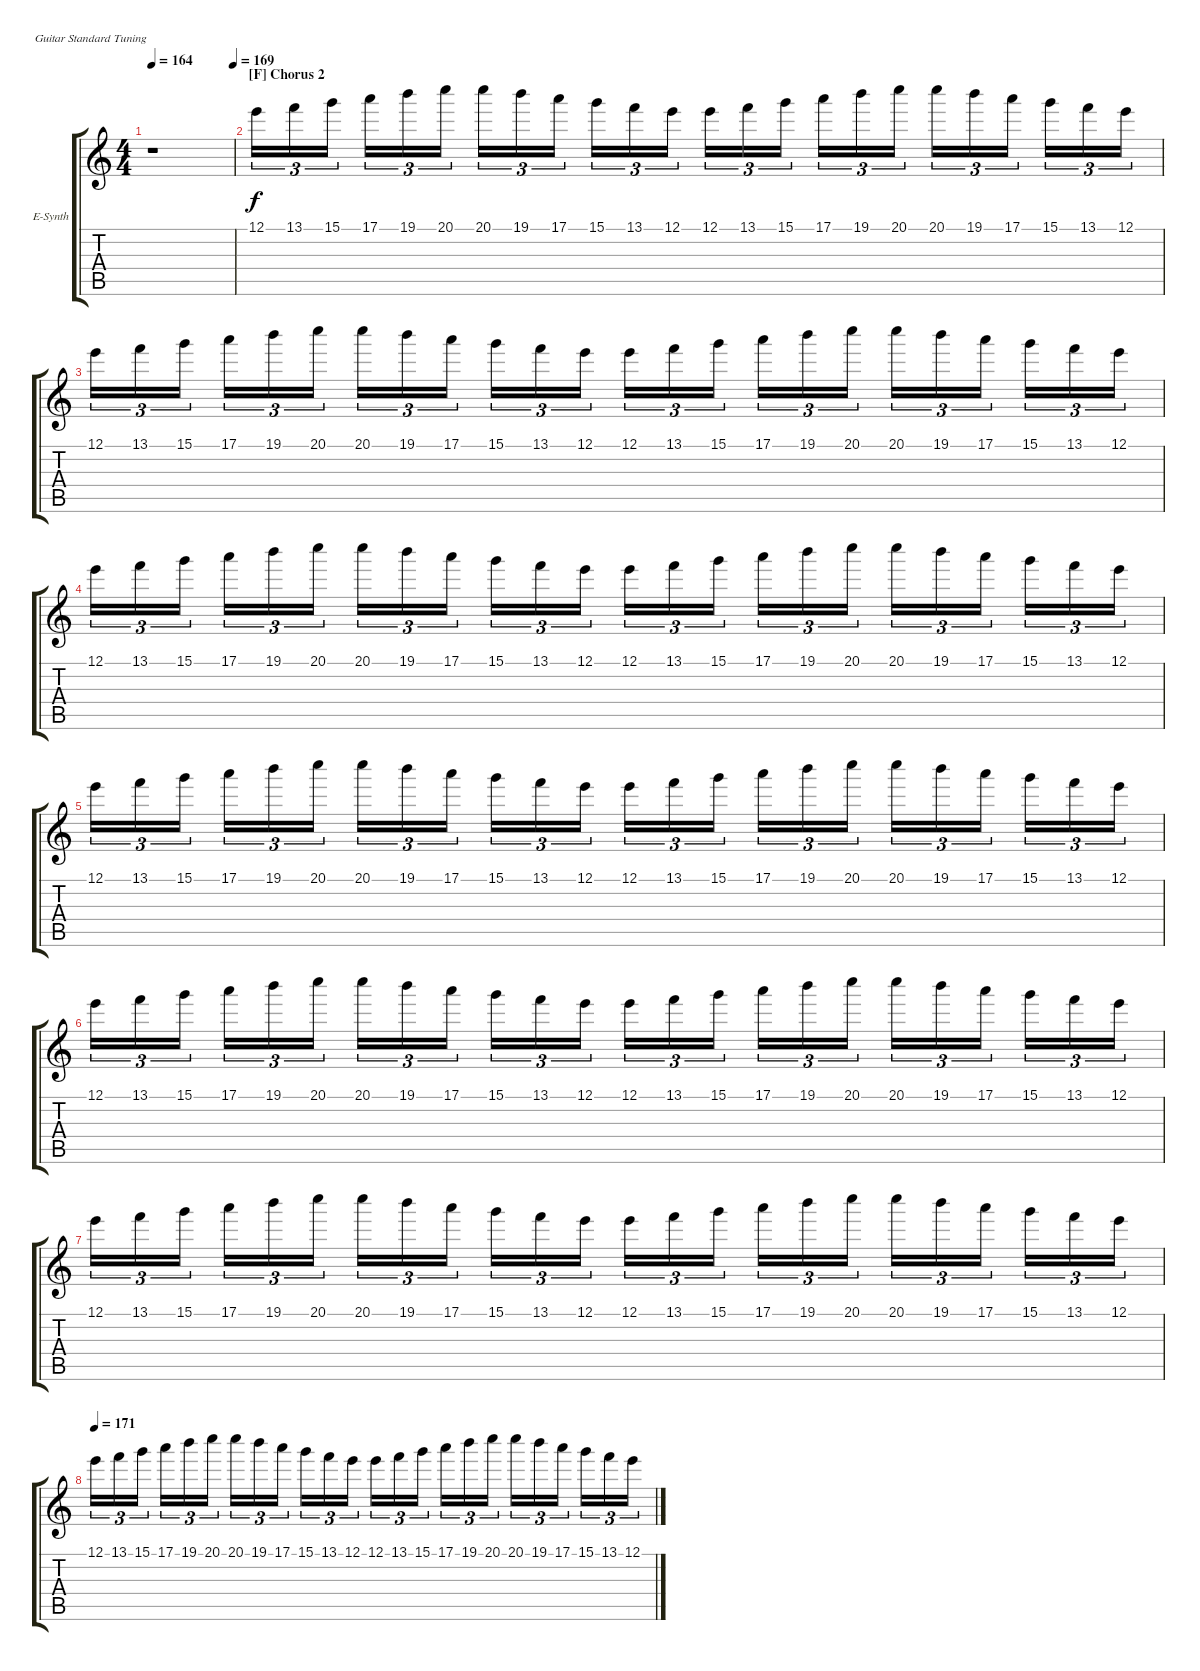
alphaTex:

\bracketExtendMode groupsimilarinstruments
\firstSystemTrackNameOrientation horizontal
\otherSystemsTrackNameOrientation horizontal
\track ("Keyboard (Dio)" "E-Synth") {instrument stringensemble1}
\staff {score tabs}
\tuning (E4 B3 G3 D3 A2 E2)
\displaytranspose 12
\ts (4 4)
\tempo 164
\tempo (169 1)
\clef g2
\ks c
r.1{dy f} |
\section ("F" "Chorus 2")
12.1.16{tu (3 2)} 13.1.16{tu (3 2)} 15.1.16{tu (3 2)} 17.1.16{tu (3 2)} 19.1.16{tu (3 2)} 20.1.16{tu (3 2)} 20.1.16{tu (3 2)} 19.1.16{tu (3 2)} 17.1.16{tu (3 2)} 15.1.16{tu (3 2)} 13.1.16{tu (3 2)} 12.1.16{tu (3 2)} 12.1.16{tu (3 2)} 13.1.16{tu (3 2)} 15.1.16{tu (3 2)} 17.1.16{tu (3 2)} 19.1.16{tu (3 2)} 20.1.16{tu (3 2)} 20.1.16{tu (3 2)} 19.1.16{tu (3 2)} 17.1.16{tu (3 2)} 15.1.16{tu (3 2)} 13.1.16{tu (3 2)} 12.1.16{tu (3 2)} |
12.1.16{tu (3 2)} 13.1.16{tu (3 2)} 15.1.16{tu (3 2)} 17.1.16{tu (3 2)} 19.1.16{tu (3 2)} 20.1.16{tu (3 2)} 20.1.16{tu (3 2)} 19.1.16{tu (3 2)} 17.1.16{tu (3 2)} 15.1.16{tu (3 2)} 13.1.16{tu (3 2)} 12.1.16{tu (3 2)} 12.1.16{tu (3 2)} 13.1.16{tu (3 2)} 15.1.16{tu (3 2)} 17.1.16{tu (3 2)} 19.1.16{tu (3 2)} 20.1.16{tu (3 2)} 20.1.16{tu (3 2)} 19.1.16{tu (3 2)} 17.1.16{tu (3 2)} 15.1.16{tu (3 2)} 13.1.16{tu (3 2)} 12.1.16{tu (3 2)} |
12.1.16{tu (3 2)} 13.1.16{tu (3 2)} 15.1.16{tu (3 2)} 17.1.16{tu (3 2)} 19.1.16{tu (3 2)} 20.1.16{tu (3 2)} 20.1.16{tu (3 2)} 19.1.16{tu (3 2)} 17.1.16{tu (3 2)} 15.1.16{tu (3 2)} 13.1.16{tu (3 2)} 12.1.16{tu (3 2)} 12.1.16{tu (3 2)} 13.1.16{tu (3 2)} 15.1.16{tu (3 2)} 17.1.16{tu (3 2)} 19.1.16{tu (3 2)} 20.1.16{tu (3 2)} 20.1.16{tu (3 2)} 19.1.16{tu (3 2)} 17.1.16{tu (3 2)} 15.1.16{tu (3 2)} 13.1.16{tu (3 2)} 12.1.16{tu (3 2)} |
12.1.16{tu (3 2)} 13.1.16{tu (3 2)} 15.1.16{tu (3 2)} 17.1.16{tu (3 2)} 19.1.16{tu (3 2)} 20.1.16{tu (3 2)} 20.1.16{tu (3 2)} 19.1.16{tu (3 2)} 17.1.16{tu (3 2)} 15.1.16{tu (3 2)} 13.1.16{tu (3 2)} 12.1.16{tu (3 2)} 12.1.16{tu (3 2)} 13.1.16{tu (3 2)} 15.1.16{tu (3 2)} 17.1.16{tu (3 2)} 19.1.16{tu (3 2)} 20.1.16{tu (3 2)} 20.1.16{tu (3 2)} 19.1.16{tu (3 2)} 17.1.16{tu (3 2)} 15.1.16{tu (3 2)} 13.1.16{tu (3 2)} 12.1.16{tu (3 2)} |
12.1.16{tu (3 2)} 13.1.16{tu (3 2)} 15.1.16{tu (3 2)} 17.1.16{tu (3 2)} 19.1.16{tu (3 2)} 20.1.16{tu (3 2)} 20.1.16{tu (3 2)} 19.1.16{tu (3 2)} 17.1.16{tu (3 2)} 15.1.16{tu (3 2)} 13.1.16{tu (3 2)} 12.1.16{tu (3 2)} 12.1.16{tu (3 2)} 13.1.16{tu (3 2)} 15.1.16{tu (3 2)} 17.1.16{tu (3 2)} 19.1.16{tu (3 2)} 20.1.16{tu (3 2)} 20.1.16{tu (3 2)} 19.1.16{tu (3 2)} 17.1.16{tu (3 2)} 15.1.16{tu (3 2)} 13.1.16{tu (3 2)} 12.1.16{tu (3 2)} |
12.1.16{tu (3 2)} 13.1.16{tu (3 2)} 15.1.16{tu (3 2)} 17.1.16{tu (3 2)} 19.1.16{tu (3 2)} 20.1.16{tu (3 2)} 20.1.16{tu (3 2)} 19.1.16{tu (3 2)} 17.1.16{tu (3 2)} 15.1.16{tu (3 2)} 13.1.16{tu (3 2)} 12.1.16{tu (3 2)} 12.1.16{tu (3 2)} 13.1.16{tu (3 2)} 15.1.16{tu (3 2)} 17.1.16{tu (3 2)} 19.1.16{tu (3 2)} 20.1.16{tu (3 2)} 20.1.16{tu (3 2)} 19.1.16{tu (3 2)} 17.1.16{tu (3 2)} 15.1.16{tu (3 2)} 13.1.16{tu (3 2)} 12.1.16{tu (3 2)} |
\tempo 171
12.1.16{tu (3 2)} 13.1.16{tu (3 2)} 15.1.16{tu (3 2)} 17.1.16{tu (3 2)} 19.1.16{tu (3 2)} 20.1.16{tu (3 2)} 20.1.16{tu (3 2)} 19.1.16{tu (3 2)} 17.1.16{tu (3 2)} 15.1.16{tu (3 2)} 13.1.16{tu (3 2)} 12.1.16{tu (3 2)} 12.1.16{tu (3 2)} 13.1.16{tu (3 2)} 15.1.16{tu (3 2)} 17.1.16{tu (3 2)} 19.1.16{tu (3 2)} 20.1.16{tu (3 2)} 20.1.16{tu (3 2)} 19.1.16{tu (3 2)} 17.1.16{tu (3 2)} 15.1.16{tu (3 2)} 13.1.16{tu (3 2)} 12.1.16{tu (3 2)}
